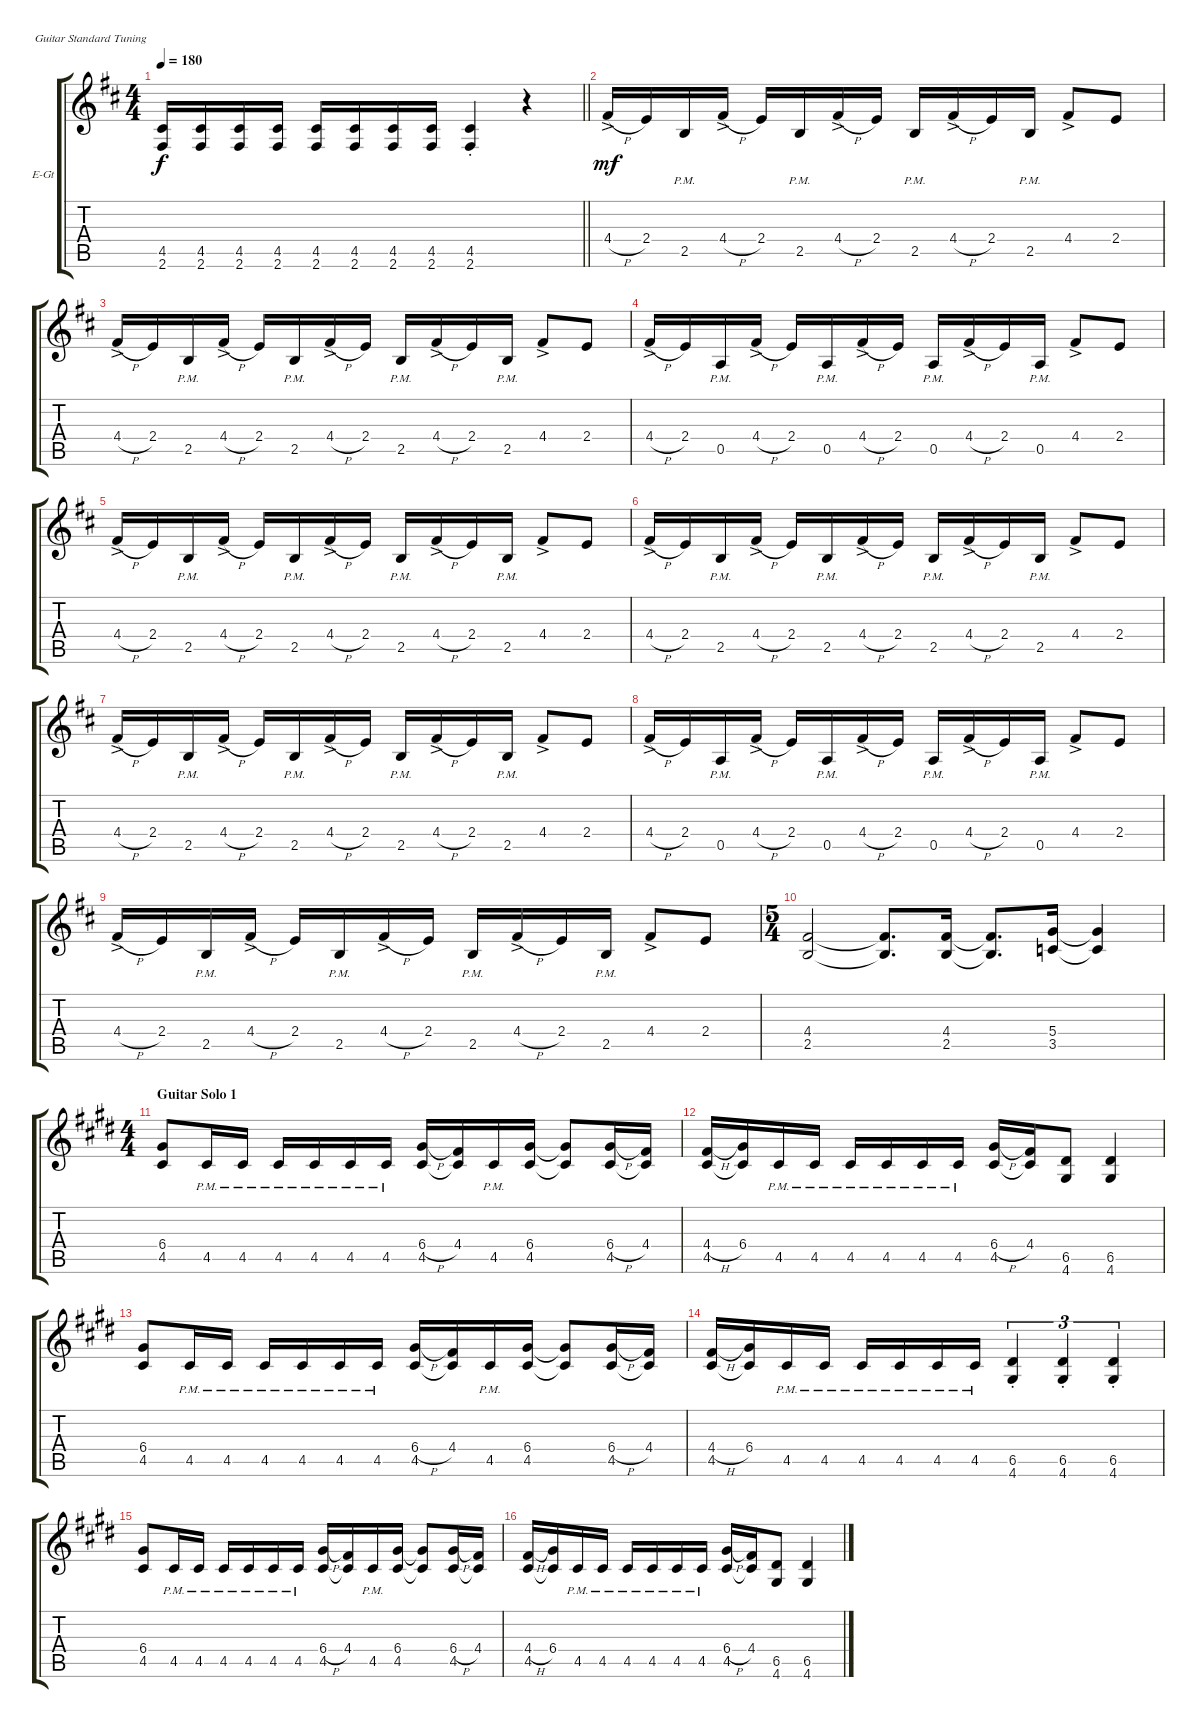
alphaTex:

\defaultSystemsLayout 4
\bracketExtendMode groupsimilarinstruments
\firstSystemTrackNameOrientation horizontal
\otherSystemsTrackNameOrientation horizontal
\track ("Kirk Hammett (Rhythm)" "E-Gt") {instrument distortionguitar}
\staff {score tabs}
\tuning (E4 B3 G3 D3 A2 E2)
\ts (4 4)
\tempo 180
\clef g2
\barLineRight lightlight
\ks d
(2.6 4.5).16{dy f} (2.6 4.5).16 (2.6 4.5).16 (2.6 4.5).16 (2.6 4.5).16 (2.6 4.5).16 (2.6 4.5).16 (2.6 4.5).16 (4.5{st} 2.6{st}).4 r.4 |
4.4{h ac}.16{dy mf} 2.4.16 2.5{pm}.16 4.4{h ac}.16 2.4.16 2.5{pm}.16 4.4{h ac}.16 2.4.16 2.5{pm}.16 4.4{h ac}.16 2.4.16 2.5{pm}.16 4.4{ac}.8 2.4.8 |
4.4{h ac}.16 2.4.16 2.5{pm}.16 4.4{h ac}.16 2.4.16 2.5{pm}.16 4.4{h ac}.16 2.4.16 2.5{pm}.16 4.4{h ac}.16 2.4.16 2.5{pm}.16 4.4{ac}.8 2.4.8 |
4.4{h ac}.16 2.4.16 0.5{pm}.16 4.4{h ac}.16 2.4.16 0.5{pm}.16 4.4{h ac}.16 2.4.16 0.5{pm}.16 4.4{h ac}.16 2.4.16 0.5{pm}.16 4.4{ac}.8 2.4.8 |
4.4{h ac}.16 2.4.16 2.5{pm}.16 4.4{h ac}.16 2.4.16 2.5{pm}.16 4.4{h ac}.16 2.4.16 2.5{pm}.16 4.4{h ac}.16 2.4.16 2.5{pm}.16 4.4{ac}.8 2.4.8 |
4.4{h ac}.16 2.4.16 2.5{pm}.16 4.4{h ac}.16 2.4.16 2.5{pm}.16 4.4{h ac}.16 2.4.16 2.5{pm}.16 4.4{h ac}.16 2.4.16 2.5{pm}.16 4.4{ac}.8 2.4.8 |
4.4{h ac}.16 2.4.16 2.5{pm}.16 4.4{h ac}.16 2.4.16 2.5{pm}.16 4.4{h ac}.16 2.4.16 2.5{pm}.16 4.4{h ac}.16 2.4.16 2.5{pm}.16 4.4{ac}.8 2.4.8 |
4.4{h ac}.16 2.4.16 0.5{pm}.16 4.4{h ac}.16 2.4.16 0.5{pm}.16 4.4{h ac}.16 2.4.16 0.5{pm}.16 4.4{h ac}.16 2.4.16 0.5{pm}.16 4.4{ac}.8 2.4.8 |
4.4{h ac}.16 2.4.16 2.5{pm}.16 4.4{h ac}.16 2.4.16 2.5{pm}.16 4.4{h ac}.16 2.4.16 2.5{pm}.16 4.4{h ac}.16 2.4.16 2.5{pm}.16 4.4{ac}.8 2.4.8 |
\ts (5 4)
(2.5 4.4).2 (4.4{t} 2.5{t}).8{d} (2.5 4.4).16 (4.4{t} 2.5{t}).8{d} (3.5 5.4).16 (5.4{t} 3.5{t}).4 |
\ts (4 4)
\section ("" "Guitar Solo 1")
\ks e
(4.5 6.4).8 4.5{pm}.16 4.5{pm}.16 4.5{pm}.16 4.5{pm}.16 4.5{pm}.16 4.5{pm}.16 (4.5 6.4{h}).16 (4.4 4.5{t}).16 4.5{pm}.16 (4.5 6.4).16 (6.4{t} 4.5{t}).8 (4.5 6.4{h}).16 (4.4 4.5{t}).16 |
(4.5 4.4{h}).16 (6.4 4.5{t}).16 4.5{pm}.16 4.5{pm}.16 4.5{pm}.16 4.5{pm}.16 4.5{pm}.16 4.5{pm}.16 (4.5 6.4{h}).16 (4.4 4.5{t}).16 (4.6 6.5).8 (6.5 4.6).4 |
(4.5 6.4).8 4.5{pm}.16 4.5{pm}.16 4.5{pm}.16 4.5{pm}.16 4.5{pm}.16 4.5{pm}.16 (4.5 6.4{h}).16 (4.4 4.5{t}).16 4.5{pm}.16 (4.5 6.4).16 (6.4{t} 4.5{t}).8 (4.5 6.4{h}).16 (4.4 4.5{t}).16 |
(4.5 4.4{h}).16 (6.4 4.5{t}).16 4.5{pm}.16 4.5{pm}.16 4.5{pm}.16 4.5{pm}.16 4.5{pm}.16 4.5{pm}.16 (4.6{st} 6.5{st}).4{tu (3 2)} (4.6{st} 6.5{st}).4{tu (3 2)} (4.6{st} 6.5{st}).4{tu (3 2)} |
(4.5 6.4).8 4.5{pm}.16 4.5{pm}.16 4.5{pm}.16 4.5{pm}.16 4.5{pm}.16 4.5{pm}.16 (4.5 6.4{h}).16 (4.4 4.5{t}).16 4.5{pm}.16 (4.5 6.4).16 (6.4{t} 4.5{t}).8 (4.5 6.4{h}).16 (4.4 4.5{t}).16 |
(4.5 4.4{h}).16 (6.4 4.5{t}).16 4.5{pm}.16 4.5{pm}.16 4.5{pm}.16 4.5{pm}.16 4.5{pm}.16 4.5{pm}.16 (4.5 6.4{h}).16 (4.4 4.5{t}).16 (4.6 6.5).8 (6.5 4.6).4
